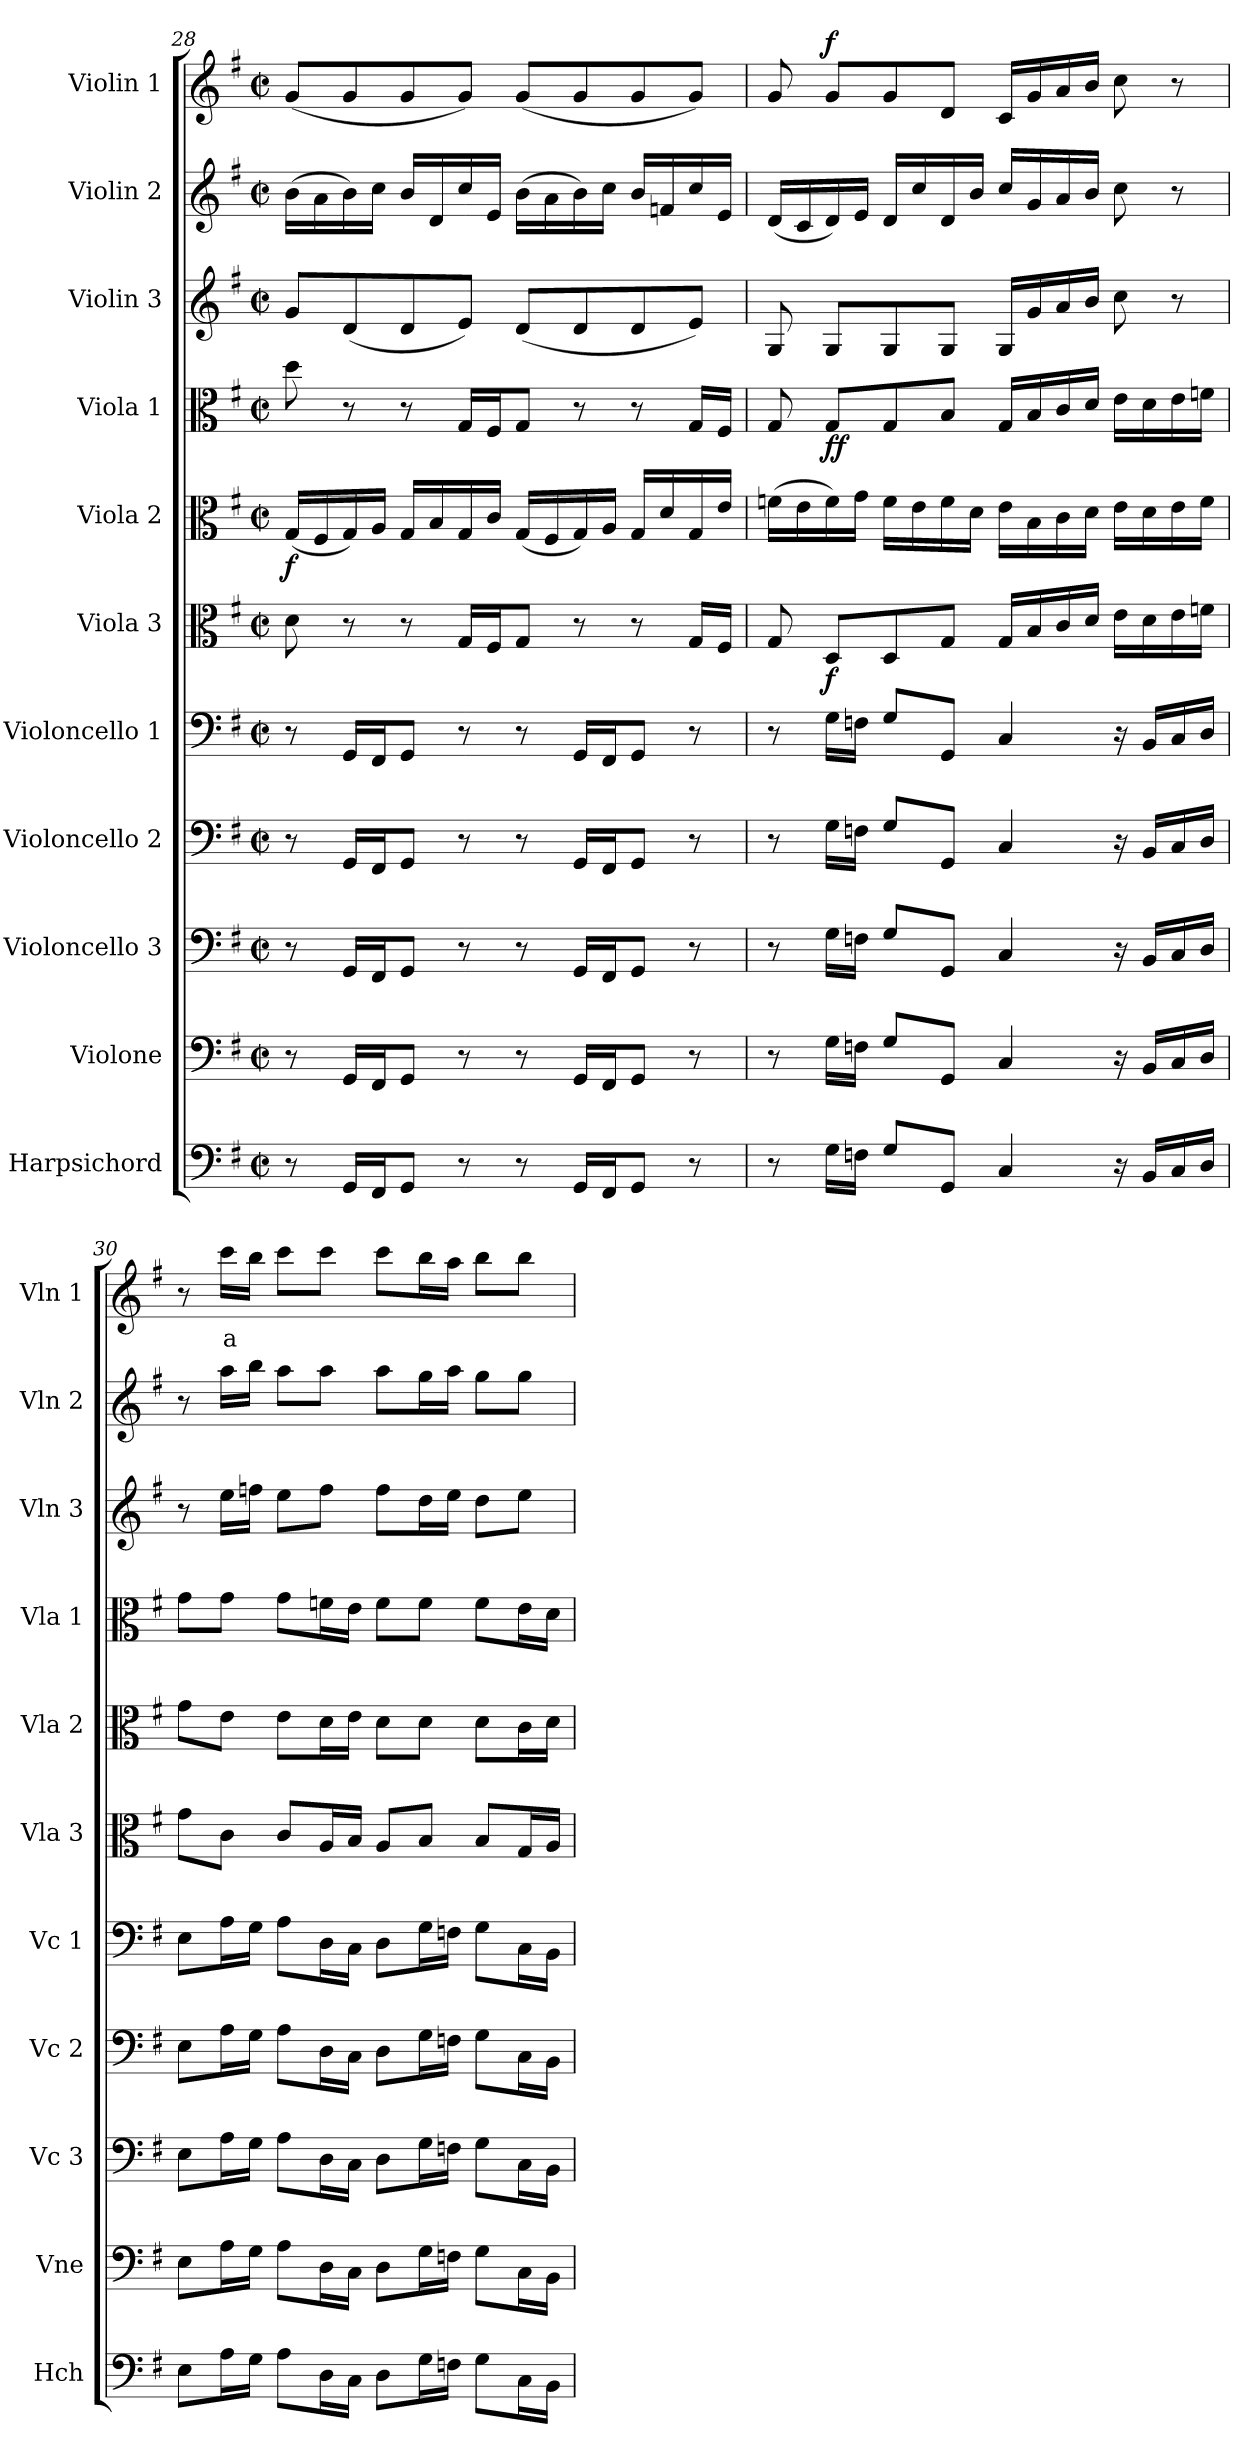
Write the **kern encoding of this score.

**kern	**kern	**kern	**kern	**kern	**kern	**dynam	**kern	**dynam	**kern	**dynam	**kern	**kern	**kern	**text	**dynam
*part11	*part10	*part9	*part8	*part7	*part6	*part6	*part5	*part5	*part4	*part4	*part3	*part2	*part1	*part1	*part1
*staff11	*staff10	*staff9	*staff8	*staff7	*staff6	*staff6	*staff5	*staff5	*staff4	*staff4	*staff3	*staff2	*staff1	*staff1	*staff1
*I"Harpsichord	*I"Violone	*I"Violoncello 3	*I"Violoncello 2	*I"Violoncello 1	*I"Viola 3	*	*I"Viola 2	*	*I"Viola 1	*	*I"Violin 3	*I"Violin 2	*I"Violin 1	*	*
*I'Hch	*I'Vne	*I'Vc 3	*I'Vc 2	*I'Vc 1	*I'Vla 3	*	*I'Vla 2	*	*I'Vla 1	*	*I'Vln 3	*I'Vln 2	*I'Vln 1	*	*
*clefF4	*clefF4	*clefF4	*clefF4	*clefF4	*clefC3	*	*clefC3	*	*clefC3	*	*clefG2	*clefG2	*clefG2	*	*
*	*ITrd7c12	*	*	*	*	*	*	*	*	*	*	*	*	*	*
*k[f#]	*k[f#]	*k[f#]	*k[f#]	*k[f#]	*k[f#]	*	*k[f#]	*	*k[f#]	*	*k[f#]	*k[f#]	*k[f#]	*	*
*M4/4	*M4/4	*M4/4	*M4/4	*M4/4	*M4/4	*	*M4/4	*	*M4/4	*	*M4/4	*M4/4	*M4/4	*	*
*met(c|)	*met(c|)	*met(c|)	*met(c|)	*met(c|)	*met(c|)	*	*met(c|)	*	*met(c|)	*	*met(c|)	*met(c|)	*met(c|)	*	*
=28	=28	=28	=28	=28	=28	=28	=28	=28	=28	=28	=28	=28	=28	=28	=28
!	!	!	!	!	!	!	!	!LO:DY:b	!	!	!	!	!	!	!
8r	8r	8r	8r	8r	8d\	.	(16G/LL	f	8dd\	.	8g/L	(16b\LL	(8g/L	.	.
.	.	.	.	.	.	.	16F#/	.	.	.	.	16a\	.	.	.
16GG/LL	16GGG/LL	16GG/LL	16GG/LL	16GG/LL	8r	.	16G/)	.	8r	.	(8d/	16b\)	8g/	.	.
16FF#/J	16FFF#/J	16FF#/J	16FF#/J	16FF#/J	.	.	16A/JJ	.	.	.	.	16cc\JJ	.	.	.
8GG/J	8GGG/J	8GG/J	8GG/J	8GG/J	8r	.	16G/LL	.	8r	.	8d/	16b/LL	8g/	.	.
.	.	.	.	.	.	.	16B/	.	.	.	.	16d/	.	.	.
8r	8r	8r	8r	8r	16G/LL	.	16G/	.	16G/LL	.	8e/J)	16cc/	8g/J)	.	.
.	.	.	.	.	16F#/J	.	16c/JJ	.	16F#/J	.	.	16e/JJ	.	.	.
8r	8r	8r	8r	8r	8G/J	.	(16G/LL	.	8G/J	.	(8d/L	(16b\LL	(8g/L	.	.
.	.	.	.	.	.	.	16F#/	.	.	.	.	16a\	.	.	.
16GG/LL	16GGG/LL	16GG/LL	16GG/LL	16GG/LL	8r	.	16G/)	.	8r	.	8d/	16b\)	8g/	.	.
16FF#/J	16FFF#/J	16FF#/J	16FF#/J	16FF#/J	.	.	16A/JJ	.	.	.	.	16cc\JJ	.	.	.
8GG/J	8GGG/J	8GG/J	8GG/J	8GG/J	8r	.	16G/LL	.	8r	.	8d/	16b/LL	8g/	.	.
.	.	.	.	.	.	.	16d/	.	.	.	.	16fn/	.	.	.
8r	8r	8r	8r	8r	16G/LL	.	16G/	.	16G/LL	.	8e/J)	16cc/	8g/J)	.	.
.	.	.	.	.	16F#/JJ	.	16e/JJ	.	16F#/JJ	.	.	16e/JJ	.	.	.
!!LO:PB:g=z
=29	=29	=29	=29	=29	=29	=29	=29	=29	=29	=29	=29	=29	=29	=29	=29
8r	8r	8r	8r	8r	8G/	.	(16fn\LL	.	8G/	.	8G/	(16d/LL	8g/	.	.
.	.	.	.	.	.	.	16e\	.	.	.	.	16c/	.	.	.
!	!	!	!	!	!	!LO:DY:b	!	!	!	!LO:DY:b	!	!	!	!	!
!	!	!	!	!	!	!	!	!	!	!LO:DY:n=1:b	!	!	!	!	!LO:DY:b
16G\LL	16GG\LL	16G\LL	16G\LL	16G\LL	8D/L	f	16f\)	.	8G/L	f f	8G/L	16d/)	8g/L	.	f
16Fn\JJ	16FFn\JJ	16Fn\JJ	16Fn\JJ	16Fn\JJ	.	.	16g\JJ	.	.	.	.	16e/JJ	.	.	.
8G/L	8GG/L	8G/L	8G/L	8G/L	8D/	.	16f\LL	.	8G/	.	8G/	16d/LL	8g/	.	.
.	.	.	.	.	.	.	16e\	.	.	.	.	16cc/	.	.	.
8GG/J	8GGG/J	8GG/J	8GG/J	8GG/J	8G/J	.	16f\	.	8B/J	.	8G/J	16d/	8d/J	.	.
.	.	.	.	.	.	.	16d\JJ	.	.	.	.	16b/JJ	.	.	.
4C/	4CC/	4C/	4C/	4C/	16G/LL	.	16e\LL	.	16G/LL	.	16G/LL	16cc/LL	16c/LL	.	.
.	.	.	.	.	16B/	.	16B\	.	16B/	.	16g/	16g/	16g/	.	.
.	.	.	.	.	16c/	.	16c\	.	16c/	.	16a/	16a/	16a/	.	.
.	.	.	.	.	16d/JJ	.	16d\JJ	.	16d/JJ	.	16b/JJ	16b/JJ	16b/JJ	.	.
16r	16r	16r	16r	16r	16e\LL	.	16e\LL	.	16e\LL	.	8cc\	8cc\	8cc\	.	.
16BB/LL	16BBB/LL	16BB/LL	16BB/LL	16BB/LL	16d\	.	16d\	.	16d\	.	.	.	.	.	.
16C/	16CC/	16C/	16C/	16C/	16e\	.	16e\	.	16e\	.	8r	8r	8r	.	.
16D/JJ	16DD/JJ	16D/JJ	16D/JJ	16D/JJ	16fn\JJ	.	16f\JJ	.	16fn\JJ	.	.	.	.	.	.
=30	=30	=30	=30	=30	=30	=30	=30	=30	=30	=30	=30	=30	=30	=30	=30
8E\L	8EE\L	8E\L	8E\L	8E\L	8g\L	.	8g\L	.	8g\L	.	8r	8r	8r	.	.
!	!	!	!	!	!	!	!	!	!	!	!	!	!	!LO:LY:b:color=#FF0000	!
16A\L	16AA\L	16A\L	16A\L	16A\L	8c\J	.	8e\J	.	8g\J	.	16ee\LL	16aa\LL	16ccc\LL	a	.
16G\JJ	16GG\JJ	16G\JJ	16G\JJ	16G\JJ	.	.	.	.	.	.	16ffn\JJ	16bb\JJ	16bb\JJ	.	.
8A\L	8AA\L	8A\L	8A\L	8A\L	8c/L	.	8e\L	.	8g\L	.	8ee\L	8aa\L	8ccc\L	.	.
16D\L	16DD\L	16D\L	16D\L	16D\L	16A/L	.	16d\L	.	16fn\L	.	8ff\J	8aa\J	8ccc\J	.	.
16C\JJ	16CC\JJ	16C\JJ	16C\JJ	16C\JJ	16B/JJ	.	16e\JJ	.	16e\JJ	.	.	.	.	.	.
8D\L	8DD\L	8D\L	8D\L	8D\L	8A/L	.	8d\L	.	8f\L	.	8ff\L	8aa\L	8ccc\L	.	.
16G\L	16GG\L	16G\L	16G\L	16G\L	8B/J	.	8d\J	.	8f\J	.	16dd\L	16gg\L	16bb\L	.	.
16Fn\JJ	16FFn\JJ	16Fn\JJ	16Fn\JJ	16Fn\JJ	.	.	.	.	.	.	16ee\JJ	16aa\JJ	16aa\JJ	.	.
8G\L	8GG\L	8G\L	8G\L	8G\L	8B/L	.	8d\L	.	8f\L	.	8dd\L	8gg\L	8bb\L	.	.
16C\L	16CC\L	16C\L	16C\L	16C\L	16G/L	.	16c\L	.	16e\L	.	8ee\J	8gg\J	8bb\J	.	.
16BB\JJ	16BBB\JJ	16BB\JJ	16BB\JJ	16BB\JJ	16A/JJ	.	16d\JJ	.	16d\JJ	.	.	.	.	.	.
=	=	=	=	=	=	=	=	=	=	=	=	=	=	=	=
*-	*-	*-	*-	*-	*-	*-	*-	*-	*-	*-	*-	*-	*-	*-	*-
